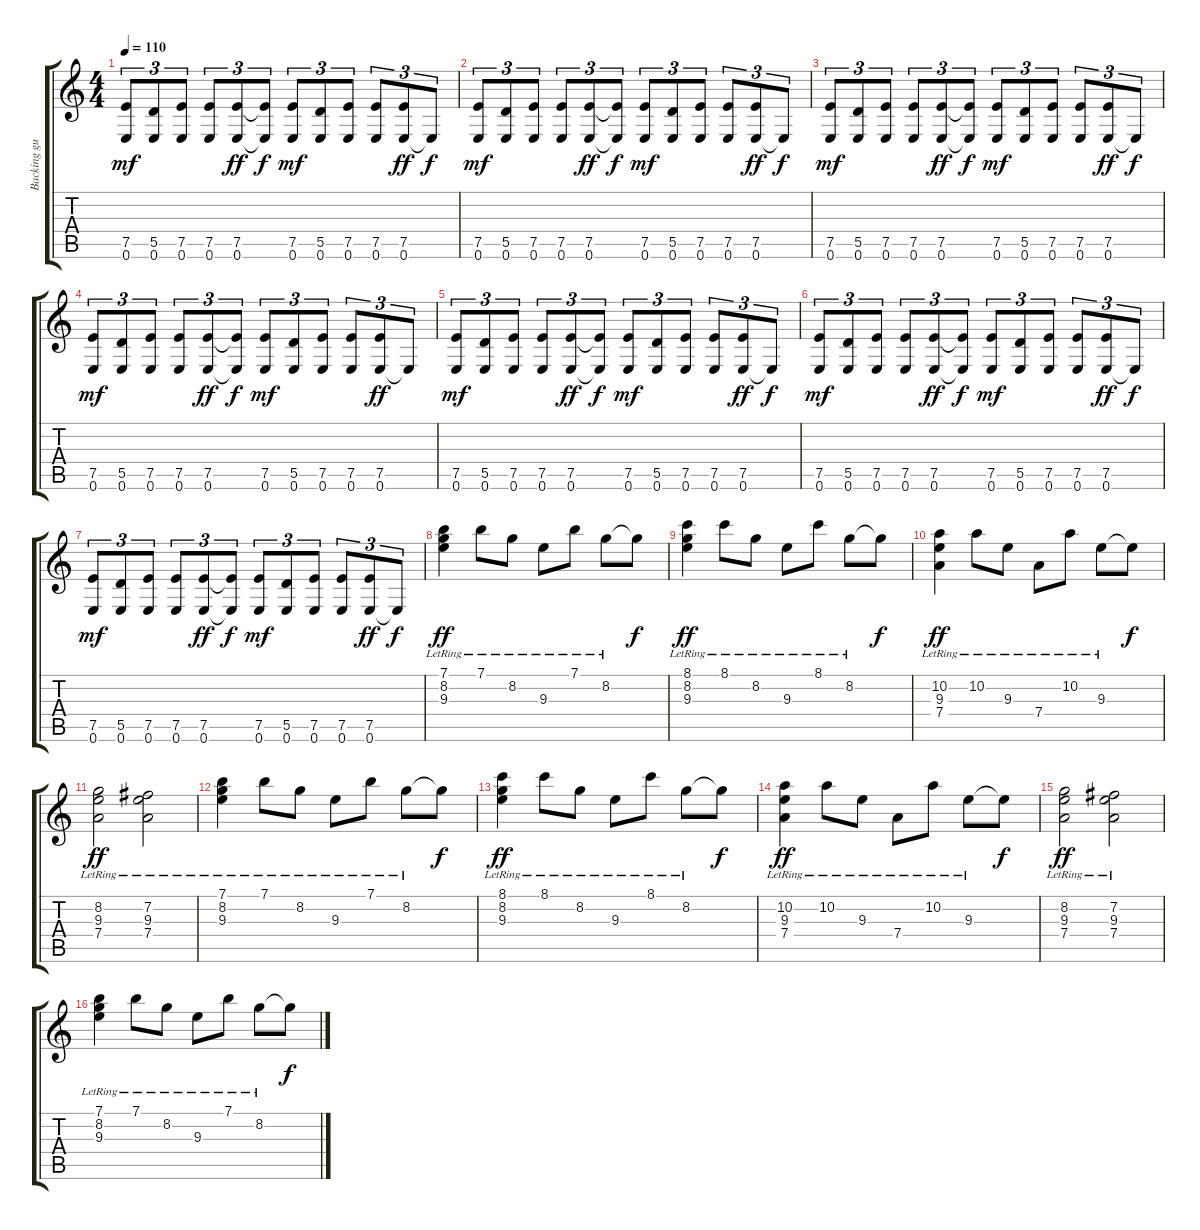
\track ("Backing guitar 1" "Backing gu") {instrument electricguitarclean}
\staff {score tabs}
\tuning (E4 B3 G3 D3 A2 E2) {hide}
\ts (4 4)
\tempo 110
\clef g2
\ks c
(7.5 0.6).8{tu (3 2) dy mf} (5.5 0.6).8{tu (3 2)} (7.5 0.6).8{tu (3 2)} (7.5 0.6).8{tu (3 2)} (7.5 0.6).8{tu (3 2) dy ff} (7.5{t} 0.6{t}).8{tu (3 2) dy f} (7.5 0.6).8{tu (3 2) dy mf} (5.5 0.6).8{tu (3 2)} (7.5 0.6).8{tu (3 2)} (7.5 0.6).8{tu (3 2)} (7.5 0.6).8{tu (3 2) dy ff} 0.6{t}.8{tu (3 2) dy f} |
(7.5 0.6).8{tu (3 2) dy mf} (5.5 0.6).8{tu (3 2)} (7.5 0.6).8{tu (3 2)} (7.5 0.6).8{tu (3 2)} (7.5 0.6).8{tu (3 2) dy ff} (7.5{t} 0.6{t}).8{tu (3 2) dy f} (7.5 0.6).8{tu (3 2) dy mf} (5.5 0.6).8{tu (3 2)} (7.5 0.6).8{tu (3 2)} (7.5 0.6).8{tu (3 2)} (7.5 0.6).8{tu (3 2) dy ff} 0.6{t}.8{tu (3 2) dy f} |
(7.5 0.6).8{tu (3 2) dy mf} (5.5 0.6).8{tu (3 2)} (7.5 0.6).8{tu (3 2)} (7.5 0.6).8{tu (3 2)} (7.5 0.6).8{tu (3 2) dy ff} (7.5{t} 0.6{t}).8{tu (3 2) dy f} (7.5 0.6).8{tu (3 2) dy mf} (5.5 0.6).8{tu (3 2)} (7.5 0.6).8{tu (3 2)} (7.5 0.6).8{tu (3 2)} (7.5 0.6).8{tu (3 2) dy ff} 0.6{t}.8{tu (3 2) dy f} |
(7.5 0.6).8{tu (3 2) dy mf} (5.5 0.6).8{tu (3 2)} (7.5 0.6).8{tu (3 2)} (7.5 0.6).8{tu (3 2)} (7.5 0.6).8{tu (3 2) dy ff} (7.5{t} 0.6{t}).8{tu (3 2) dy f} (7.5 0.6).8{tu (3 2) dy mf} (5.5 0.6).8{tu (3 2)} (7.5 0.6).8{tu (3 2)} (7.5 0.6).8{tu (3 2)} (7.5 0.6).8{tu (3 2) dy ff} 0.6{t}.8{tu (3 2)} |
(7.5 0.6).8{tu (3 2) dy mf} (5.5 0.6).8{tu (3 2)} (7.5 0.6).8{tu (3 2)} (7.5 0.6).8{tu (3 2)} (7.5 0.6).8{tu (3 2) dy ff} (7.5{t} 0.6{t}).8{tu (3 2) dy f} (7.5 0.6).8{tu (3 2) dy mf} (5.5 0.6).8{tu (3 2)} (7.5 0.6).8{tu (3 2)} (7.5 0.6).8{tu (3 2)} (7.5 0.6).8{tu (3 2) dy ff} 0.6{t}.8{tu (3 2) dy f} |
(7.5 0.6).8{tu (3 2) dy mf} (5.5 0.6).8{tu (3 2)} (7.5 0.6).8{tu (3 2)} (7.5 0.6).8{tu (3 2)} (7.5 0.6).8{tu (3 2) dy ff} (7.5{t} 0.6{t}).8{tu (3 2) dy f} (7.5 0.6).8{tu (3 2) dy mf} (5.5 0.6).8{tu (3 2)} (7.5 0.6).8{tu (3 2)} (7.5 0.6).8{tu (3 2)} (7.5 0.6).8{tu (3 2) dy ff} 0.6{t}.8{tu (3 2) dy f} |
(7.5 0.6).8{tu (3 2) dy mf} (5.5 0.6).8{tu (3 2)} (7.5 0.6).8{tu (3 2)} (7.5 0.6).8{tu (3 2)} (7.5 0.6).8{tu (3 2) dy ff} (7.5{t} 0.6{t}).8{tu (3 2) dy f} (7.5 0.6).8{tu (3 2) dy mf} (5.5 0.6).8{tu (3 2)} (7.5 0.6).8{tu (3 2)} (7.5 0.6).8{tu (3 2)} (7.5 0.6).8{tu (3 2) dy ff} 0.6{t}.8{tu (3 2) dy f} |
(7.1{lr} 8.2{lr} 9.3{lr}).4{dy ff} 7.1{lr}.8 8.2{lr}.8 9.3{lr}.8 7.1{lr}.8 8.2{lr}.8 8.2{t}.8{dy f} |
(8.1{lr} 8.2{lr} 9.3{lr}).4{dy ff} 8.1{lr}.8 8.2{lr}.8 9.3{lr}.8 8.1{lr}.8 8.2{lr}.8 8.2{t}.8{dy f} |
(10.2{lr} 9.3{lr} 7.4{lr}).4{dy ff} 10.2{lr}.8 9.3{lr}.8 7.4{lr}.8 10.2{lr}.8 9.3{lr}.8 9.3{t}.8{dy f} |
(8.2{lr} 9.3{lr} 7.4{lr}).2{dy ff} (7.2{lr} 9.3{lr} 7.4{lr}).2 |
(7.1{lr} 8.2{lr} 9.3{lr}).4 7.1{lr}.8 8.2{lr}.8 9.3{lr}.8 7.1{lr}.8 8.2{lr}.8 8.2{t}.8{dy f} |
(8.1{lr} 8.2{lr} 9.3{lr}).4{dy ff} 8.1{lr}.8 8.2{lr}.8 9.3{lr}.8 8.1{lr}.8 8.2{lr}.8 8.2{t}.8{dy f} |
(10.2{lr} 9.3{lr} 7.4{lr}).4{dy ff} 10.2{lr}.8 9.3{lr}.8 7.4{lr}.8 10.2{lr}.8 9.3{lr}.8 9.3{t}.8{dy f} |
(8.2{lr} 9.3{lr} 7.4{lr}).2{dy ff} (7.2{lr} 9.3{lr} 7.4{lr}).2 |
(7.1{lr} 8.2{lr} 9.3{lr}).4 7.1{lr}.8 8.2{lr}.8 9.3{lr}.8 7.1{lr}.8 8.2{lr}.8 8.2{t}.8{dy f}
